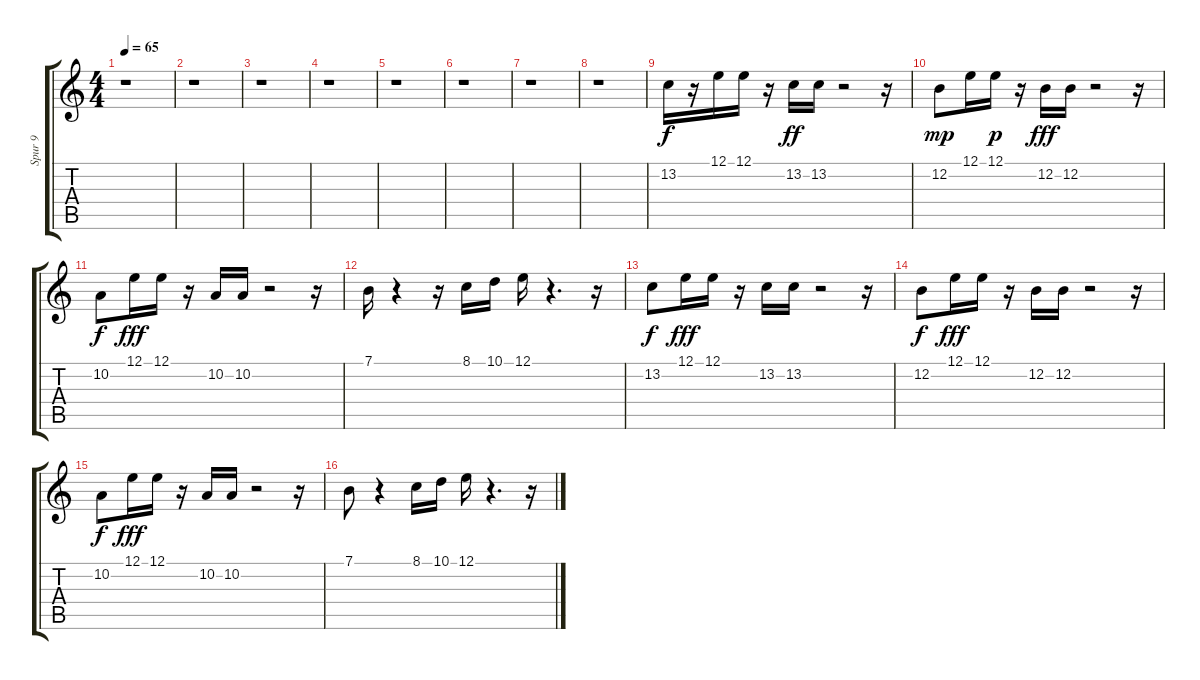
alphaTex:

\track ("Spur 9" "Spur 9") {instrument pizzicatostrings}
\staff {score tabs}
\tuning (E4 B3 G3 D3 A2 E2) {hide}
\ts (4 4)
\tempo 65
\clef g2
\ks c
r.1{dy f} |
r.1 |
r.1 |
r.1 |
r.1 |
r.1 |
r.1 |
r.1 |
13.2.16{instrument pizzicatostrings} r.16 12.1.16 12.1.16 r.16 13.2.16{dy ff} 13.2.16 r.2 r.16 |
12.2.8{dy mp} 12.1.16 12.1.16{dy p} r.16 12.2.16{dy fff} 12.2.16 r.2 r.16 |
10.2.8{dy f} 12.1.16{dy fff} 12.1.16 r.16 10.2.16 10.2.16 r.2 r.16 |
7.1.16 r.4 r.16 8.1.16 10.1.16 12.1.16 r.4{d} r.16 |
13.2.8{dy f} 12.1.16{dy fff} 12.1.16 r.16 13.2.16 13.2.16 r.2 r.16 |
12.2.8{dy f} 12.1.16{dy fff} 12.1.16 r.16 12.2.16 12.2.16 r.2 r.16 |
10.2.8{dy f} 12.1.16{dy fff} 12.1.16 r.16 10.2.16 10.2.16 r.2 r.16 |
7.1.8 r.4 8.1.16 10.1.16 12.1.16 r.4{d} r.16
